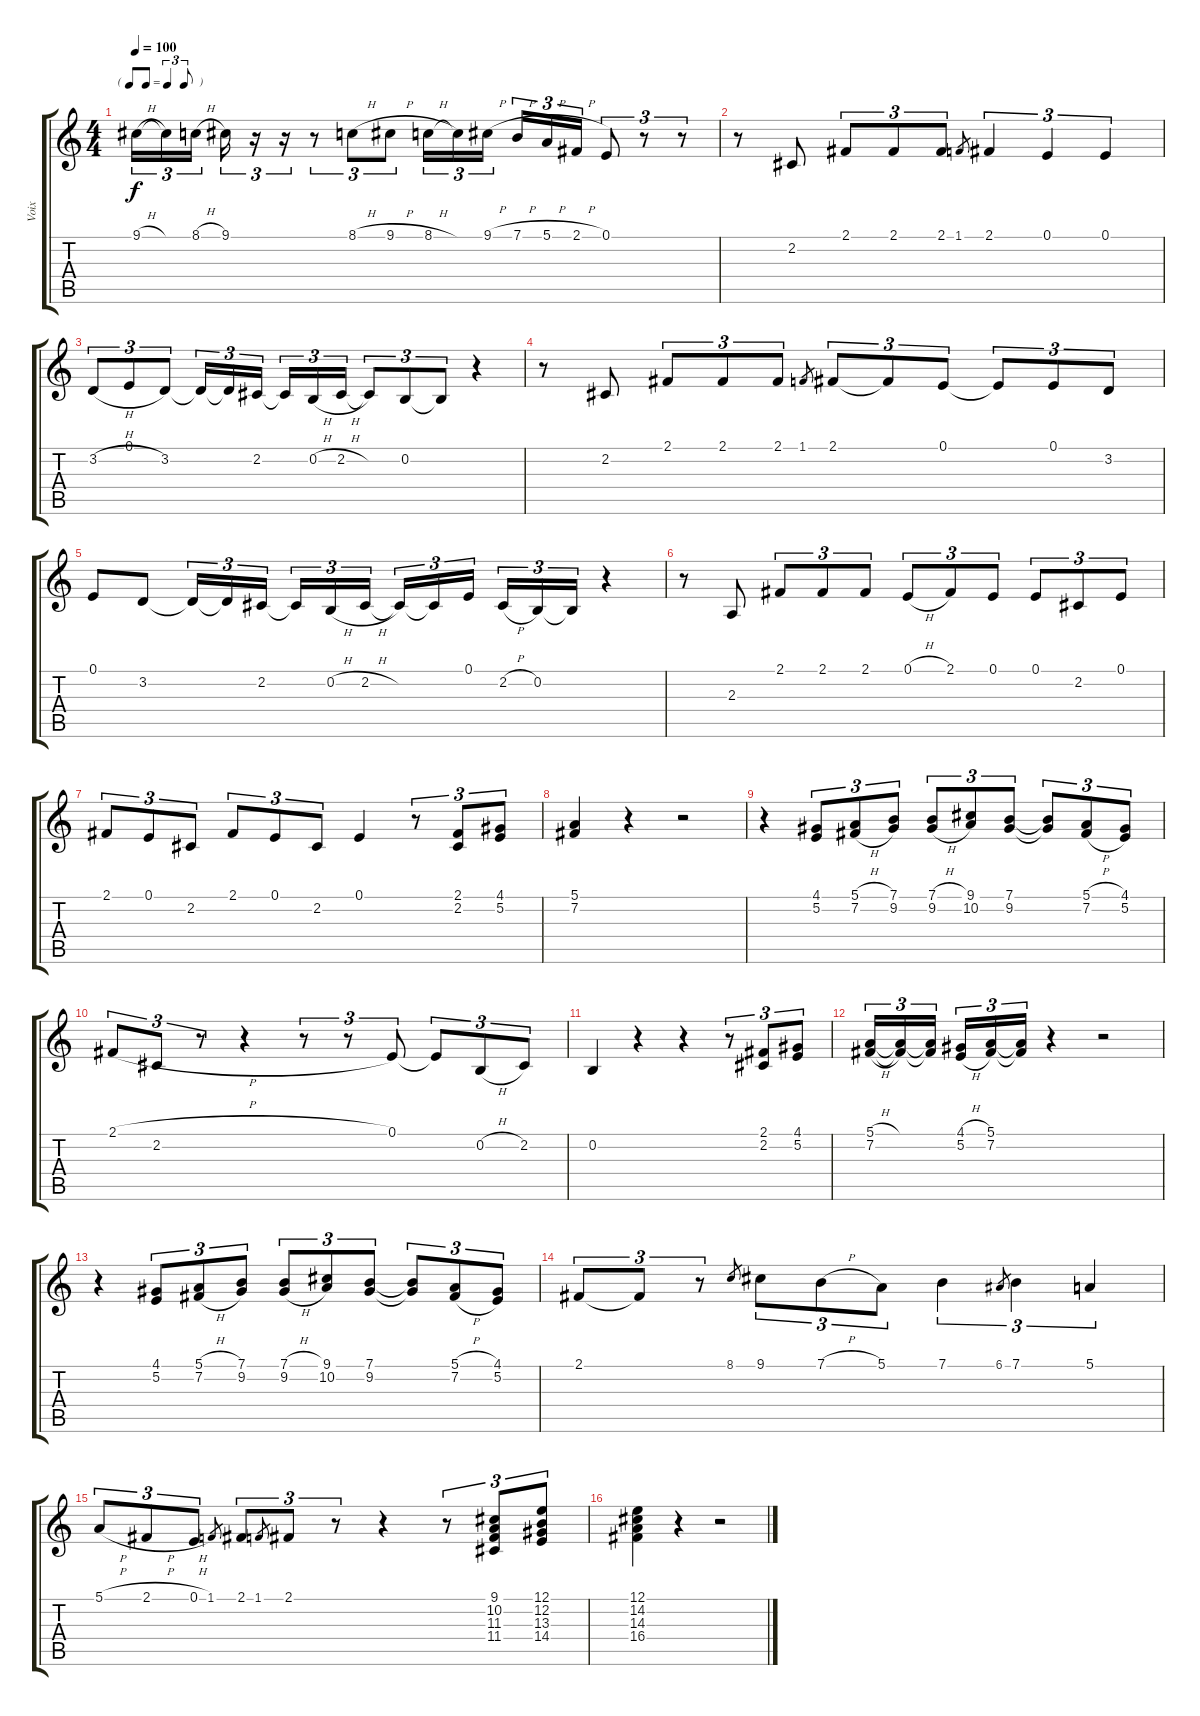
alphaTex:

\track ("Voix" "Voix") {instrument lead6voice}
\staff {score tabs}
\tuning (E4 B3 G3 D3 A2 E2) {hide}
\ts (4 4)
\tf triplet8th
\tempo 100
\clef g2
\ks c
9.1{h}.16{tu (3 2) dy f} 9.1{t}.16{tu (3 2)} 8.1{h}.16{tu (3 2)} 9.1.16{tu (3 2)} r.16{tu (3 2)} r.16{tu (3 2)} r.8{tu (3 2)} 8.1{h}.8{tu (3 2)} 9.1{h}.8{tu (3 2)} 8.1{h}.16{tu (3 2)} 8.1{t}.16{tu (3 2)} 9.1{h}.16{tu (3 2)} 7.1{h}.16{tu (3 2)} 5.1{h}.16{tu (3 2)} 2.1{h}.16{tu (3 2)} 0.1.8{tu (3 2)} r.8{tu (3 2)} r.8{tu (3 2)} |
r.8 2.2.8 2.1.8{tu (3 2)} 2.1.8{tu (3 2)} 2.1.8{tu (3 2)} 1.1.8{gr} 2.1.4{tu (3 2)} 0.1.4{tu (3 2)} 0.1.4{tu (3 2)} |
3.2{h}.8{tu (3 2)} 0.1.8{tu (3 2)} 3.2.8{tu (3 2)} 3.2{t}.16{tu (3 2)} 3.2{t}.16{tu (3 2)} 2.2.16{tu (3 2)} 2.2{t}.16{tu (3 2)} 0.2{h}.16{tu (3 2)} 2.2{h}.16{tu (3 2)} 2.2{t}.8{tu (3 2)} 0.2.8{tu (3 2)} 0.2{t}.8{tu (3 2)} r.4 |
r.8 2.2.8 2.1.8{tu (3 2)} 2.1.8{tu (3 2)} 2.1.8{tu (3 2)} 1.1.8{gr} 2.1.8{tu (3 2)} 2.1{t}.8{tu (3 2)} 0.1.8{tu (3 2)} 0.1{t}.8{tu (3 2)} 0.1.8{tu (3 2)} 3.2.8{tu (3 2)} |
0.1.8 3.2.8 3.2{t}.16{tu (3 2)} 3.2{t}.16{tu (3 2)} 2.2.16{tu (3 2)} 2.2{t}.16{tu (3 2)} 0.2{h}.16{tu (3 2)} 2.2{h}.16{tu (3 2)} 2.2{t}.16{tu (3 2)} 2.2{t}.16{tu (3 2)} 0.1.16{tu (3 2)} 2.2{h}.16{tu (3 2)} 0.2.16{tu (3 2)} 0.2{t}.16{tu (3 2)} r.4 |
r.8 2.3.8 2.1.8{tu (3 2)} 2.1.8{tu (3 2)} 2.1.8{tu (3 2)} 0.1{h}.8{tu (3 2)} 2.1.8{tu (3 2)} 0.1.8{tu (3 2)} 0.1.8{tu (3 2)} 2.2.8{tu (3 2)} 0.1.8{tu (3 2)} |
2.1.8{tu (3 2)} 0.1.8{tu (3 2)} 2.2.8{tu (3 2)} 2.1.8{tu (3 2)} 0.1.8{tu (3 2)} 2.2.8{tu (3 2)} 0.1.4 r.8{tu (3 2)} (2.1 2.2).8{tu (3 2)} (4.1 5.2).8{tu (3 2)} |
(5.1 7.2).4 r.4 r.2 |
r.4 (4.1 5.2).8{tu (3 2)} (5.1{h} 7.2{h}).8{tu (3 2)} (7.1 9.2).8{tu (3 2)} (7.1{h} 9.2{h}).8{tu (3 2)} (9.1 10.2).8{tu (3 2)} (7.1 9.2).8{tu (3 2)} (7.1{t} 9.2{t}).8{tu (3 2)} (5.1{h} 7.2{h}).8{tu (3 2)} (4.1 5.2).8{tu (3 2)} |
2.1{h}.8{tu (3 2)} 2.2.8{tu (3 2)} r.8{tu (3 2)} r.4 r.8{tu (3 2)} r.8{tu (3 2)} 0.1.8{tu (3 2)} 0.1{t}.8{tu (3 2)} 0.2{h}.8{tu (3 2)} 2.2.8{tu (3 2)} |
0.2.4 r.4 r.4 r.8{tu (3 2)} (2.1 2.2).8{tu (3 2)} (4.1 5.2).8{tu (3 2)} |
(5.1{h} 7.2{h}).16{tu (3 2)} (5.1{t} 7.2{t}).16{tu (3 2)} (5.1{t} 7.2{t}).16{tu (3 2)} (4.1{h} 5.2{h}).16{tu (3 2)} (5.1 7.2).16{tu (3 2)} (5.1{t} 7.2{t}).16{tu (3 2)} r.4 r.2 |
r.4 (4.1 5.2).8{tu (3 2)} (5.1{h} 7.2{h}).8{tu (3 2)} (7.1 9.2).8{tu (3 2)} (7.1{h} 9.2{h}).8{tu (3 2)} (9.1 10.2).8{tu (3 2)} (7.1 9.2).8{tu (3 2)} (7.1{t} 9.2{t}).8{tu (3 2)} (5.1{h} 7.2{h}).8{tu (3 2)} (4.1 5.2).8{tu (3 2)} |
2.1.8{tu (3 2)} 2.1{t}.8{tu (3 2)} r.8{tu (3 2)} 8.1.8{gr} 9.1.8{tu (3 2)} 7.1{h}.8{tu (3 2)} 5.1.8{tu (3 2)} 7.1.4{tu (3 2)} 6.1.8{gr} 7.1.4{tu (3 2)} 5.1.4{tu (3 2)} |
5.1{h}.8{tu (3 2)} 2.1{h}.8{tu (3 2)} 0.1{h}.8{tu (3 2)} 1.1.8{gr} 2.1.8{tu (3 2)} 1.1.8{gr} 2.1.8{tu (3 2)} r.8{tu (3 2)} r.4 r.8{tu (3 2)} (9.1 10.2 11.3 11.4).8{tu (3 2)} (12.1 12.2 13.3 14.4).8{tu (3 2)} |
(12.1 14.2 14.3 16.4).4 r.4 r.2
